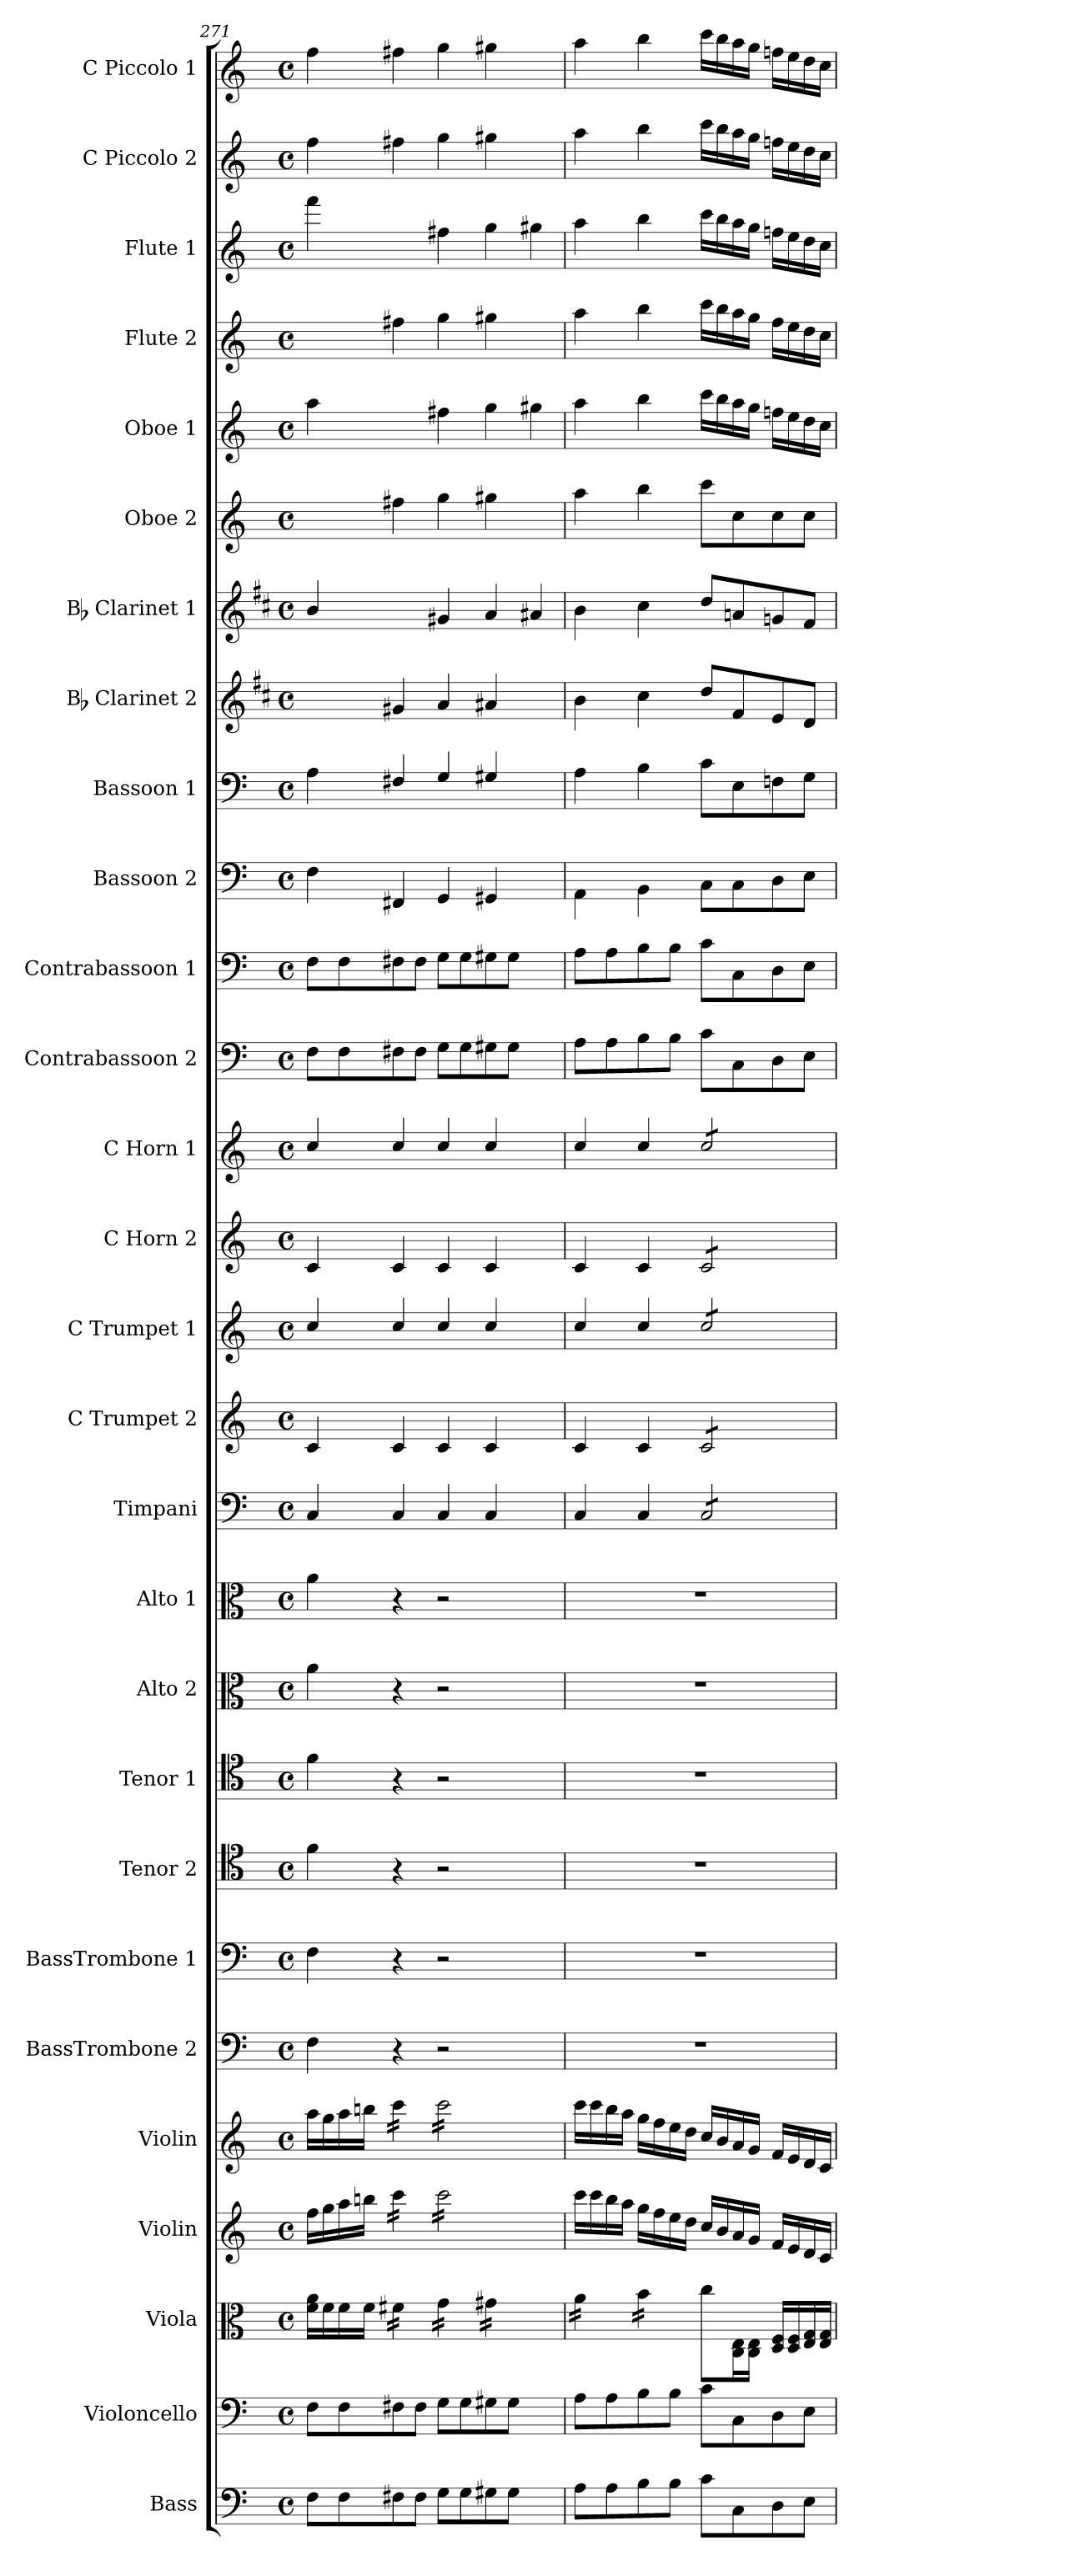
**kern	**kern	**kern	**kern	**kern	**kern	**kern	**kern	**kern	**kern	**kern	**kern	**kern	**kern	**kern	**kern	**kern	**kern	**kern	**kern	**kern	**kern	**kern	**kern	**kern	**kern	**kern	**kern
*part28	*part27	*part26	*part25	*part24	*part23	*part22	*part21	*part20	*part19	*part18	*part17	*part16	*part15	*part14	*part13	*part12	*part11	*part10	*part9	*part8	*part7	*part6	*part5	*part4	*part3	*part2	*part1
*staff28	*staff27	*staff26	*staff25	*staff24	*staff23	*staff22	*staff21	*staff20	*staff19	*staff18	*staff17	*staff16	*staff15	*staff14	*staff13	*staff12	*staff11	*staff10	*staff9	*staff8	*staff7	*staff6	*staff5	*staff4	*staff3	*staff2	*staff1
*I"Bass	*I"Violoncello	*I"Viola	*I"Violin	*I"Violin	*I"BassTrombone 2	*I"BassTrombone 1	*I"Tenor 2	*I"Tenor 1	*I"Alto 2	*I"Alto 1	*I"Timpani	*I"C Trumpet 2	*I"C Trumpet 1	*I"C Horn 2	*I"C Horn 1	*I"Contrabassoon 2	*I"Contrabassoon 1	*I"Bassoon 2	*I"Bassoon 1	*I"Bb Clarinet 2	*I"Bb Clarinet 1	*I"Oboe 2	*I"Oboe 1	*I"Flute 2	*I"Flute 1	*I"C Piccolo 2	*I"C Piccolo 1
*I'B	*I'Vc	*I'Vla	*I'Vln	*I'Vln	*I'BTrb 2	*I'BTrb 1	*I'T 2	*I'T 1	*I'A 2	*I'A 1	*I'Timp	*I'Tpt 2	*I'Tpt 1	*I'Hn 2	*I'Hn 1	*I'C Bsn 2	*I'C Bsn 1	*I'Bsn 2	*I'Bsn 1	*I'Cl 2	*I'Cl 1	*I'Ob 2	*I'Ob 1	*I'Fl 2	*I'Fl 1	*I'Picc 2	*I'Picc 1
!!LO:PB:g=z
*clefF4	*clefF4	*clefC3	*clefG2	*clefG2	*clefF4	*clefF4	*clefC4	*clefC4	*clefC3	*clefC3	*clefF4	*clefG2	*clefG2	*clefG2	*clefG2	*clefF4	*clefF4	*clefF4	*clefF4	*clefG2	*clefG2	*clefG2	*clefG2	*clefG2	*clefG2	*clefG2	*clefG2
*ITrd7c12	*	*	*	*	*	*	*	*	*	*	*	*	*	*ITrd7c12	*ITrd7c12	*ITrd7c12	*ITrd7c12	*	*	*ITrd1c2	*ITrd1c2	*	*	*	*	*ITrd-7c-12	*ITrd-7c-12
*k[]	*k[]	*k[]	*k[]	*k[]	*k[]	*k[]	*k[]	*k[]	*k[]	*k[]	*k[]	*k[]	*k[]	*k[]	*k[]	*k[]	*k[]	*k[]	*k[]	*k[]	*k[]	*k[]	*k[]	*k[]	*k[]	*k[]	*k[]
*M4/4	*M4/4	*M4/4	*M4/4	*M4/4	*M4/4	*M4/4	*M4/4	*M4/4	*M4/4	*M4/4	*M4/4	*M4/4	*M4/4	*M4/4	*M4/4	*M4/4	*M4/4	*M4/4	*M4/4	*M4/4	*M4/4	*M4/4	*M4/4	*M4/4	*M4/4	*M4/4	*M4/4
*met(c)	*met(c)	*met(c)	*met(c)	*met(c)	*met(c)	*met(c)	*met(c)	*met(c)	*met(c)	*met(c)	*met(c)	*met(c)	*met(c)	*met(c)	*met(c)	*met(c)	*met(c)	*met(c)	*met(c)	*met(c)	*met(c)	*met(c)	*met(c)	*met(c)	*met(c)	*met(c)	*met(c)
=271	=271	=271	=271	=271	=271	=271	=271	=271	=271	=271	=271	=271	=271	=271	=271	=271	=271	=271	=271	=271	=271	=271	=271	=271	=271	=271	=271
8FFL	8FL	16f\ 16a\LL	16ffLL	16aaLL	4F	4F	4f	4f	4a	4a	4C	4c/	4cc/	4C/	4c/	8FFL	8FFL	4F\	4A\	4ryy	4a/	4ryy	4aa\	4ryy	4fff\	4fff	4fff
.	.	16f	16gg	16gg	.	.	.	.	.	.	.	.	.	.	.	.	.	.	.	.	.	.	.	.	.	.	.
8FF	8F	16f	16aa	16aa	.	.	.	.	.	.	.	.	.	.	.	8FF	8FF	.	.	.	.	.	.	.	.	.	.
.	.	16fJJ	16bbnJJ	16bbnJJ	.	.	.	.	.	.	.	.	.	.	.	.	.	.	.	.	.	.	.	.	.	.	.
*	*	*tremolo	*	*	*	*	*	*	*	*	*	*	*	*	*	*	*	*	*	*	*	*	*	*	*	*	*
*	*	*	*tremolo	*	*	*	*	*	*	*	*	*	*	*	*	*	*	*	*	*	*	*	*	*	*	*	*
*	*	*	*	*tremolo	*	*	*	*	*	*	*	*	*	*	*	*	*	*	*	*	*	*	*	*	*	*	*
8FF#X	8F#X	16f#XLL	16cccLL	16cccLL	4r	4r	4r	4r	4r	4r	4C	4c/	4cc/	4C/	4c/	8FF#X	8FF#X	4FF#X/	4F#X/	4f#X	4ryy	4ff#	4ryy	4ff#	4ryy	4fff#X	4fff#X
.	.	16f#X	16ccc	16ccc	.	.	.	.	.	.	.	.	.	.	.	.	.	.	.	.	.	.	.	.	.	.	.
8FF#J	8F#J	16f#X	16ccc	16ccc	.	.	.	.	.	.	.	.	.	.	.	8FF#J	8FF#J	.	.	.	.	.	.	.	.	.	.
.	.	16f#XJJ	16cccJJ	16cccJJ	.	.	.	.	.	.	.	.	.	.	.	.	.	.	.	.	.	.	.	.	.	.	.
8GGL	8GL	16gLL	16cccLL	16cccLL	2r	2r	2r	2r	2r	2r	4C	4c/	4cc/	4C/	4c/	8GGL	8GGL	4GG/	4G/	4g	4f#X	4gg	4ff#X	4gg	4ff#X	4ggg	4ggg
.	.	16g	16ccc	16ccc	.	.	.	.	.	.	.	.	.	.	.	.	.	.	.	.	.	.	.	.	.	.	.
8GG	8G	16g	16ccc	16ccc	.	.	.	.	.	.	.	.	.	.	.	8GG	8GG	.	.	.	.	.	.	.	.	.	.
.	.	16gJJ	16ccc	16ccc	.	.	.	.	.	.	.	.	.	.	.	.	.	.	.	.	.	.	.	.	.	.	.
8GG#X	8G#X	16g#XLL	16ccc	16ccc	.	.	.	.	.	.	4C	4c/	4cc/	4C/	4c/	8GG#X	8GG#X	4GG#X/	4G#X/	4g#X	4g	4gg#	4gg	4gg#	4gg	4ggg#X	4ggg#X
.	.	16g#X	16ccc	16ccc	.	.	.	.	.	.	.	.	.	.	.	.	.	.	.	.	.	.	.	.	.	.	.
8GG#J	8G#J	16g#X	16ccc	16ccc	.	.	.	.	.	.	.	.	.	.	.	8GG#J	8GG#J	.	.	.	.	.	.	.	.	.	.
.	.	16g#XJJ	16cccJJ	16cccJJ	.	.	.	.	.	.	.	.	.	.	.	.	.	.	.	.	.	.	.	.	.	.	.
*	*	*	*	*Xtremolo	*	*	*	*	*	*	*	*	*	*	*	*	*	*	*	*	*	*	*	*	*	*	*
*	*	*	*Xtremolo	*	*	*	*	*	*	*	*	*	*	*	*	*	*	*	*	*	*	*	*	*	*	*	*
4ryy	4ryy	4ryy	4ryy	4ryy	4ryy	4ryy	4ryy	4ryy	4ryy	4ryy	4ryy	4ryy	4ryy	4ryy	4ryy	4ryy	4ryy	4ryy	4ryy	4ryy	4g#X	4ryy	4gg#X	4ryy	4gg#X	4ryy	4ryy
=272	=272	=272	=272	=272	=272	=272	=272	=272	=272	=272	=272	=272	=272	=272	=272	=272	=272	=272	=272	=272	=272	=272	=272	=272	=272	=272	=272
8AAL	8AL	16aLL	16cccLL	16cccLL	1r	1r	1r	1r	1r	1r	4C	4c/	4cc/	4C/	4c/	8AAL	8AAL	4AA\	4A\	4a	4a	4aa	4aa	4aa	4aa	4aaa	4aaa
.	.	16a	16ccc	16ccc	.	.	.	.	.	.	.	.	.	.	.	.	.	.	.	.	.	.	.	.	.	.	.
8AA	8A	16a	16bb	16bb	.	.	.	.	.	.	.	.	.	.	.	8AA	8AA	.	.	.	.	.	.	.	.	.	.
.	.	16aJJ	16aaJJ	16aaJJ	.	.	.	.	.	.	.	.	.	.	.	.	.	.	.	.	.	.	.	.	.	.	.
8BB	8B	16bLL	16ggLL	16ggLL	.	.	.	.	.	.	4C	4c/	4cc/	4C/	4c/	8BB	8BB	4BB\	4B\	4b	4b	4bb	4bb	4bb	4bb	4bbb	4bbb
.	.	16b	16ff	16ff	.	.	.	.	.	.	.	.	.	.	.	.	.	.	.	.	.	.	.	.	.	.	.
8BBJ	8BJ	16b	16ee	16ee	.	.	.	.	.	.	.	.	.	.	.	8BBJ	8BBJ	.	.	.	.	.	.	.	.	.	.
.	.	16bJJ	16ddJJ	16ddJJ	.	.	.	.	.	.	.	.	.	.	.	.	.	.	.	.	.	.	.	.	.	.	.
*	*	*Xtremolo	*	*	*	*	*	*	*	*	*	*	*	*	*	*	*	*	*	*	*	*	*	*	*	*	*
*	*	*	*	*	*	*	*	*	*	*	*tremolo	*	*	*	*	*	*	*	*	*	*	*	*	*	*	*	*
*	*	*	*	*	*	*	*	*	*	*	*	*tremolo	*	*	*	*	*	*	*	*	*	*	*	*	*	*	*
*	*	*	*	*	*	*	*	*	*	*	*	*	*tremolo	*	*	*	*	*	*	*	*	*	*	*	*	*	*
*	*	*	*	*	*	*	*	*	*	*	*	*	*	*tremolo	*	*	*	*	*	*	*	*	*	*	*	*	*
*	*	*	*	*	*	*	*	*	*	*	*	*	*	*	*tremolo	*	*	*	*	*	*	*	*	*	*	*	*
8CL	8cL	8ccL	16ccLL	16ccLL	.	.	.	.	.	.	8CL	8c/L	8cc/L	8C/L	8c/L	8CL	8CL	8C\L	8c\L	8ccL	8ccL	8cccL	16cccLL	16cccLL	16cccLL	16ccccLL	16ccccLL
.	.	.	16b	16b	.	.	.	.	.	.	.	.	.	.	.	.	.	.	.	.	.	.	16bb	16bb	16bb	16bbb	16bbb
8CC	8C	16C\ 16E\L	16a	16a	.	.	.	.	.	.	8C	8c/	8cc/	8C/	8c/	8CC	8CC	8C\	8E\	8e	8gn	8cc	16aa	16aa	16aa	16aaa	16aaa
.	.	16C\ 16E\JJ	16gJJ	16gJJ	.	.	.	.	.	.	.	.	.	.	.	.	.	.	.	.	.	.	16ggJJ	16ggJJ	16ggJJ	16gggJJ	16gggJJ
8DD	8D	16D/ 16F/LL	16fLL	16fLL	.	.	.	.	.	.	8C	8c/	8cc/	8C/	8c/	8DD	8DD	8D\	8Fn\	8d	8fn	8cc	16ffnLL	16ffLL	16ffnLL	16fffnLL	16fffnLL
.	.	16D/ 16F/	16e	16e	.	.	.	.	.	.	.	.	.	.	.	.	.	.	.	.	.	.	16ee	16ee	16ee	16eee	16eee
8EEJ	8EJ	16E/ 16G/	16d	16d	.	.	.	.	.	.	8CJ	8c/J	8cc/J	8C/J	8c/J	8EEJ	8EEJ	8E\J	8G\J	8cJ	8eJ	8ccJ	16dd	16dd	16dd	16ddd	16ddd
*	*	*	*	*	*	*	*	*	*	*	*	*	*	*	*Xtremolo	*	*	*	*	*	*	*	*	*	*	*	*
*	*	*	*	*	*	*	*	*	*	*	*	*	*	*Xtremolo	*	*	*	*	*	*	*	*	*	*	*	*	*
*	*	*	*	*	*	*	*	*	*	*	*	*	*Xtremolo	*	*	*	*	*	*	*	*	*	*	*	*	*	*
*	*	*	*	*	*	*	*	*	*	*	*	*Xtremolo	*	*	*	*	*	*	*	*	*	*	*	*	*	*	*
*	*	*	*	*	*	*	*	*	*	*	*Xtremolo	*	*	*	*	*	*	*	*	*	*	*	*	*	*	*	*
.	.	16E/ 16G/JJ	16cJJ	16cJJ	.	.	.	.	.	.	.	.	.	.	.	.	.	.	.	.	.	.	16ccJJ	16ccJJ	16ccJJ	16cccJJ	16cccJJ
=	=	=	=	=	=	=	=	=	=	=	=	=	=	=	=	=	=	=	=	=	=	=	=	=	=	=	=
*-	*-	*-	*-	*-	*-	*-	*-	*-	*-	*-	*-	*-	*-	*-	*-	*-	*-	*-	*-	*-	*-	*-	*-	*-	*-	*-	*-
